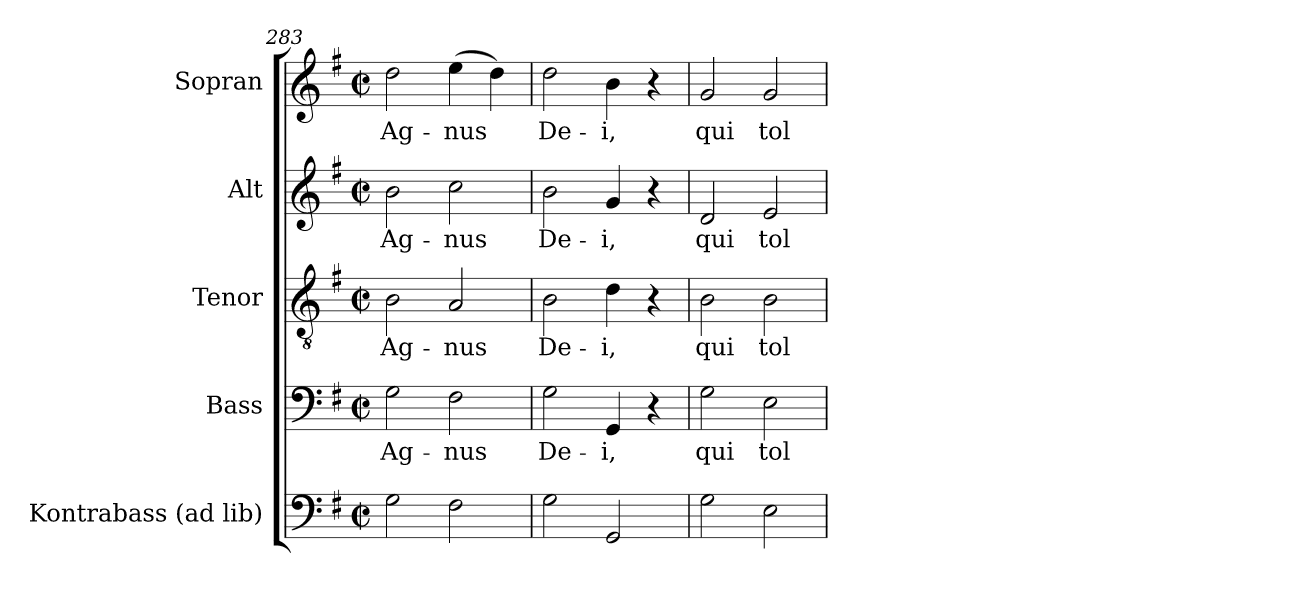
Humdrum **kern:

**kern	**kern	**text	**kern	**text	**kern	**text	**kern	**text
*part5	*part4	*part4	*part3	*part3	*part2	*part2	*part1	*part1
*staff5	*staff4	*staff4	*staff3	*staff3	*staff2	*staff2	*staff1	*staff1
*I"Kontrabass (ad lib)	*I"Bass	*	*I"Tenor	*	*I"Alt	*	*I"Sopran	*
*I'Kb.	*I'B.	*	*I'T.	*	*I'A.	*	*I'S.	*
*clefF4	*clefF4	*	*clefGv2	*	*clefG2	*	*clefG2	*
*ITrd7c12	*	*	*	*	*	*	*	*
*k[f#]	*k[f#]	*	*k[f#]	*	*k[f#]	*	*k[f#]	*
*G:	*G:	*	*G:	*	*G:	*	*G:	*
*M2/2	*M2/2	*	*M2/2	*	*M2/2	*	*M2/2	*
*met(c|)	*met(c|)	*	*met(c|)	*	*met(c|)	*	*met(c|)	*
=283	=283	=283	=283	=283	=283	=283	=283	=283
!	!	!LO:LY:b	!	!LO:LY:b	!	!LO:LY:b	!	!LO:LY:b
2GG\	2G\	Ag-	2B\	Ag-	2b\	Ag-	2dd\	Ag-
!	!	!LO:LY:b	!	!LO:LY:b	!	!LO:LY:b	!	!LO:LY:b
2FF#\	2F#\	-nus	2A/	-nus	2cc\	-nus	(>4ee\	-nus
.	.	.	.	.	.	.	4dd\)	.
=284	=284	=284	=284	=284	=284	=284	=284	=284
!	!	!LO:LY:b	!	!LO:LY:b	!	!LO:LY:b	!	!LO:LY:b
2GG\	2G\	De-	2B\	De-	2b\	De-	2dd\	De-
!	!	!LO:LY:b	!	!LO:LY:b	!	!LO:LY:b	!	!LO:LY:b
2GGG/	4GG/	-i,	4d\	-i,	4g/	-i,	4b\	-i,
.	4r	.	4r	.	4r	.	4r	.
=285	=285	=285	=285	=285	=285	=285	=285	=285
!	!	!LO:LY:b	!	!LO:LY:b	!	!LO:LY:b	!	!LO:LY:b
2GG\	2G\	qui	2B\	qui	2d/	qui	2g/	qui
!	!	!LO:LY:b	!	!LO:LY:b	!	!LO:LY:b	!	!LO:LY:b
2EE\	2E\	tol-	2B\	tol-	2e/	tol-	2g/	tol-
=	=	=	=	=	=	=	=	=
*-	*-	*-	*-	*-	*-	*-	*-	*-
